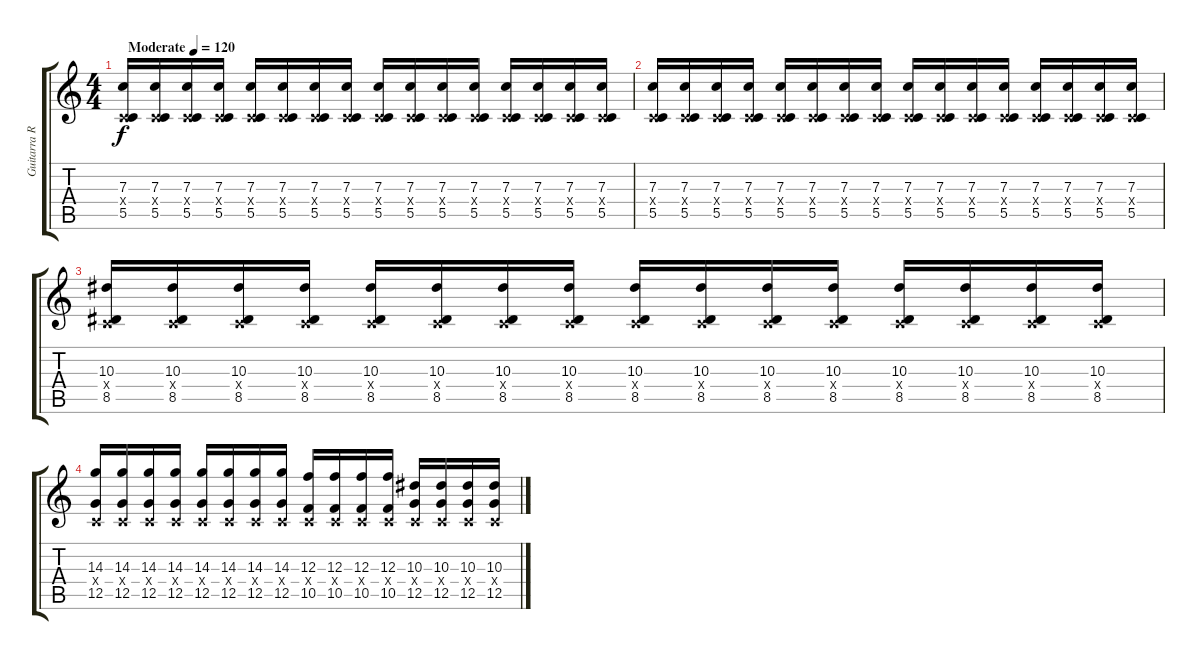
\track ("Guitarra Rítmica 2" "Guitarra R") {instrument distortionguitar}
\staff {score tabs}
\tuning (D4 A3 F3 C3 G2 C2) {hide}
\ts (4 4)
\tempo (120 "Moderate")
\clef g2
\ks c
(7.3 0.4{x} 5.5).16{dy f instrument distortionguitar} (7.3 0.4{x} 5.5).16 (7.3 0.4{x} 5.5).16 (7.3 0.4{x} 5.5).16 (7.3 0.4{x} 5.5).16 (7.3 0.4{x} 5.5).16 (7.3 0.4{x} 5.5).16 (7.3 0.4{x} 5.5).16 (7.3 0.4{x} 5.5).16 (7.3 0.4{x} 5.5).16 (7.3 0.4{x} 5.5).16 (7.3 0.4{x} 5.5).16 (7.3 0.4{x} 5.5).16 (7.3 0.4{x} 5.5).16 (7.3 0.4{x} 5.5).16 (7.3 0.4{x} 5.5).16 |
(7.3 0.4{x} 5.5).16 (7.3 0.4{x} 5.5).16 (7.3 0.4{x} 5.5).16 (7.3 0.4{x} 5.5).16 (7.3 0.4{x} 5.5).16 (7.3 0.4{x} 5.5).16 (7.3 0.4{x} 5.5).16 (7.3 0.4{x} 5.5).16 (7.3 0.4{x} 5.5).16 (7.3 0.4{x} 5.5).16 (7.3 0.4{x} 5.5).16 (7.3 0.4{x} 5.5).16 (7.3 0.4{x} 5.5).16 (7.3 0.4{x} 5.5).16 (7.3 0.4{x} 5.5).16 (7.3 0.4{x} 5.5).16 |
(10.3 0.4{x} 8.5).16 (10.3 0.4{x} 8.5).16 (10.3 0.4{x} 8.5).16 (10.3 0.4{x} 8.5).16 (10.3 0.4{x} 8.5).16 (10.3 0.4{x} 8.5).16 (10.3 0.4{x} 8.5).16 (10.3 0.4{x} 8.5).16 (10.3 0.4{x} 8.5).16 (10.3 0.4{x} 8.5).16 (10.3 0.4{x} 8.5).16 (10.3 0.4{x} 8.5).16 (10.3 0.4{x} 8.5).16 (10.3 0.4{x} 8.5).16 (10.3 0.4{x} 8.5).16 (10.3 0.4{x} 8.5).16 |
(14.3 0.4{x} 12.5).16 (14.3 0.4{x} 12.5).16 (14.3 0.4{x} 12.5).16 (14.3 0.4{x} 12.5).16 (14.3 0.4{x} 12.5).16 (14.3 0.4{x} 12.5).16 (14.3 0.4{x} 12.5).16 (14.3 0.4{x} 12.5).16 (12.3 0.4{x} 10.5).16 (12.3 0.4{x} 10.5).16 (12.3 0.4{x} 10.5).16 (12.3 0.4{x} 10.5).16 (10.3 0.4{x} 12.5).16 (10.3 0.4{x} 12.5).16 (10.3 0.4{x} 12.5).16 (10.3 0.4{x} 12.5).16
